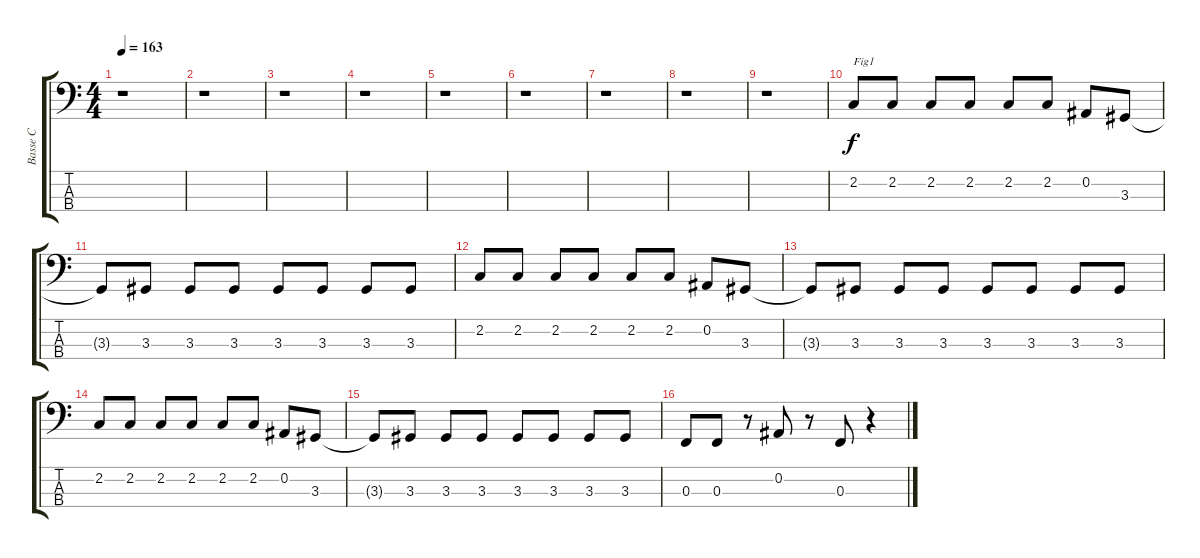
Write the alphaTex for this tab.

\track ("Basse C" "Basse C") {instrument electricbassfinger}
\staff {score tabs}
\tuning (Eb2 Bb1 F1 C1) {hide}
\ts (4 4)
\tempo 163
\clef f4
\ks c
r.1{dy f instrument electricbassfinger} |
r.1 |
r.1 |
r.1 |
r.1 |
r.1 |
r.1 |
r.1 |
r.1 |
2.2.8{txt "Fig1"} 2.2.8 2.2.8 2.2.8 2.2.8 2.2.8 0.2.8 3.3.8 |
3.3{t}.8 3.3.8 3.3.8 3.3.8 3.3.8 3.3.8 3.3.8 3.3.8 |
2.2.8 2.2.8 2.2.8 2.2.8 2.2.8 2.2.8 0.2.8 3.3.8 |
3.3{t}.8 3.3.8 3.3.8 3.3.8 3.3.8 3.3.8 3.3.8 3.3.8 |
2.2.8 2.2.8 2.2.8 2.2.8 2.2.8 2.2.8 0.2.8 3.3.8 |
3.3{t}.8 3.3.8 3.3.8 3.3.8 3.3.8 3.3.8 3.3.8 3.3.8 |
0.3.8 0.3.8 r.8 0.2.8 r.8 0.3.8 r.4
